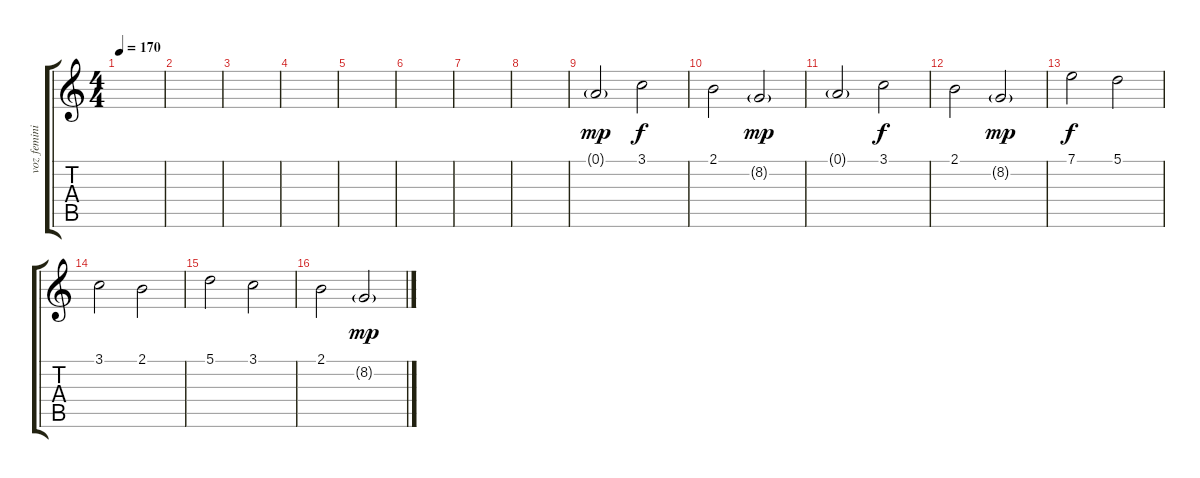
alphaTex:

\track ("voz feminina" "voz femini") {instrument clarinet}
\staff {score tabs}
\tuning (A4 B3 G3 D3 A2 E2) {hide}
\ts (4 4)
\tempo 170
\clef g2
\ks c
|
|
|
|
|
|
|
|
0.1{g}.2{dy mp} 3.1.2{dy f} |
2.1.2 8.2{g}.2{dy mp} |
0.1{g}.2 3.1.2{dy f} |
2.1.2 8.2{g}.2{dy mp} |
7.1.2{dy f} 5.1.2 |
3.1.2 2.1.2 |
5.1.2 3.1.2 |
2.1.2 8.2{g}.2{dy mp}
